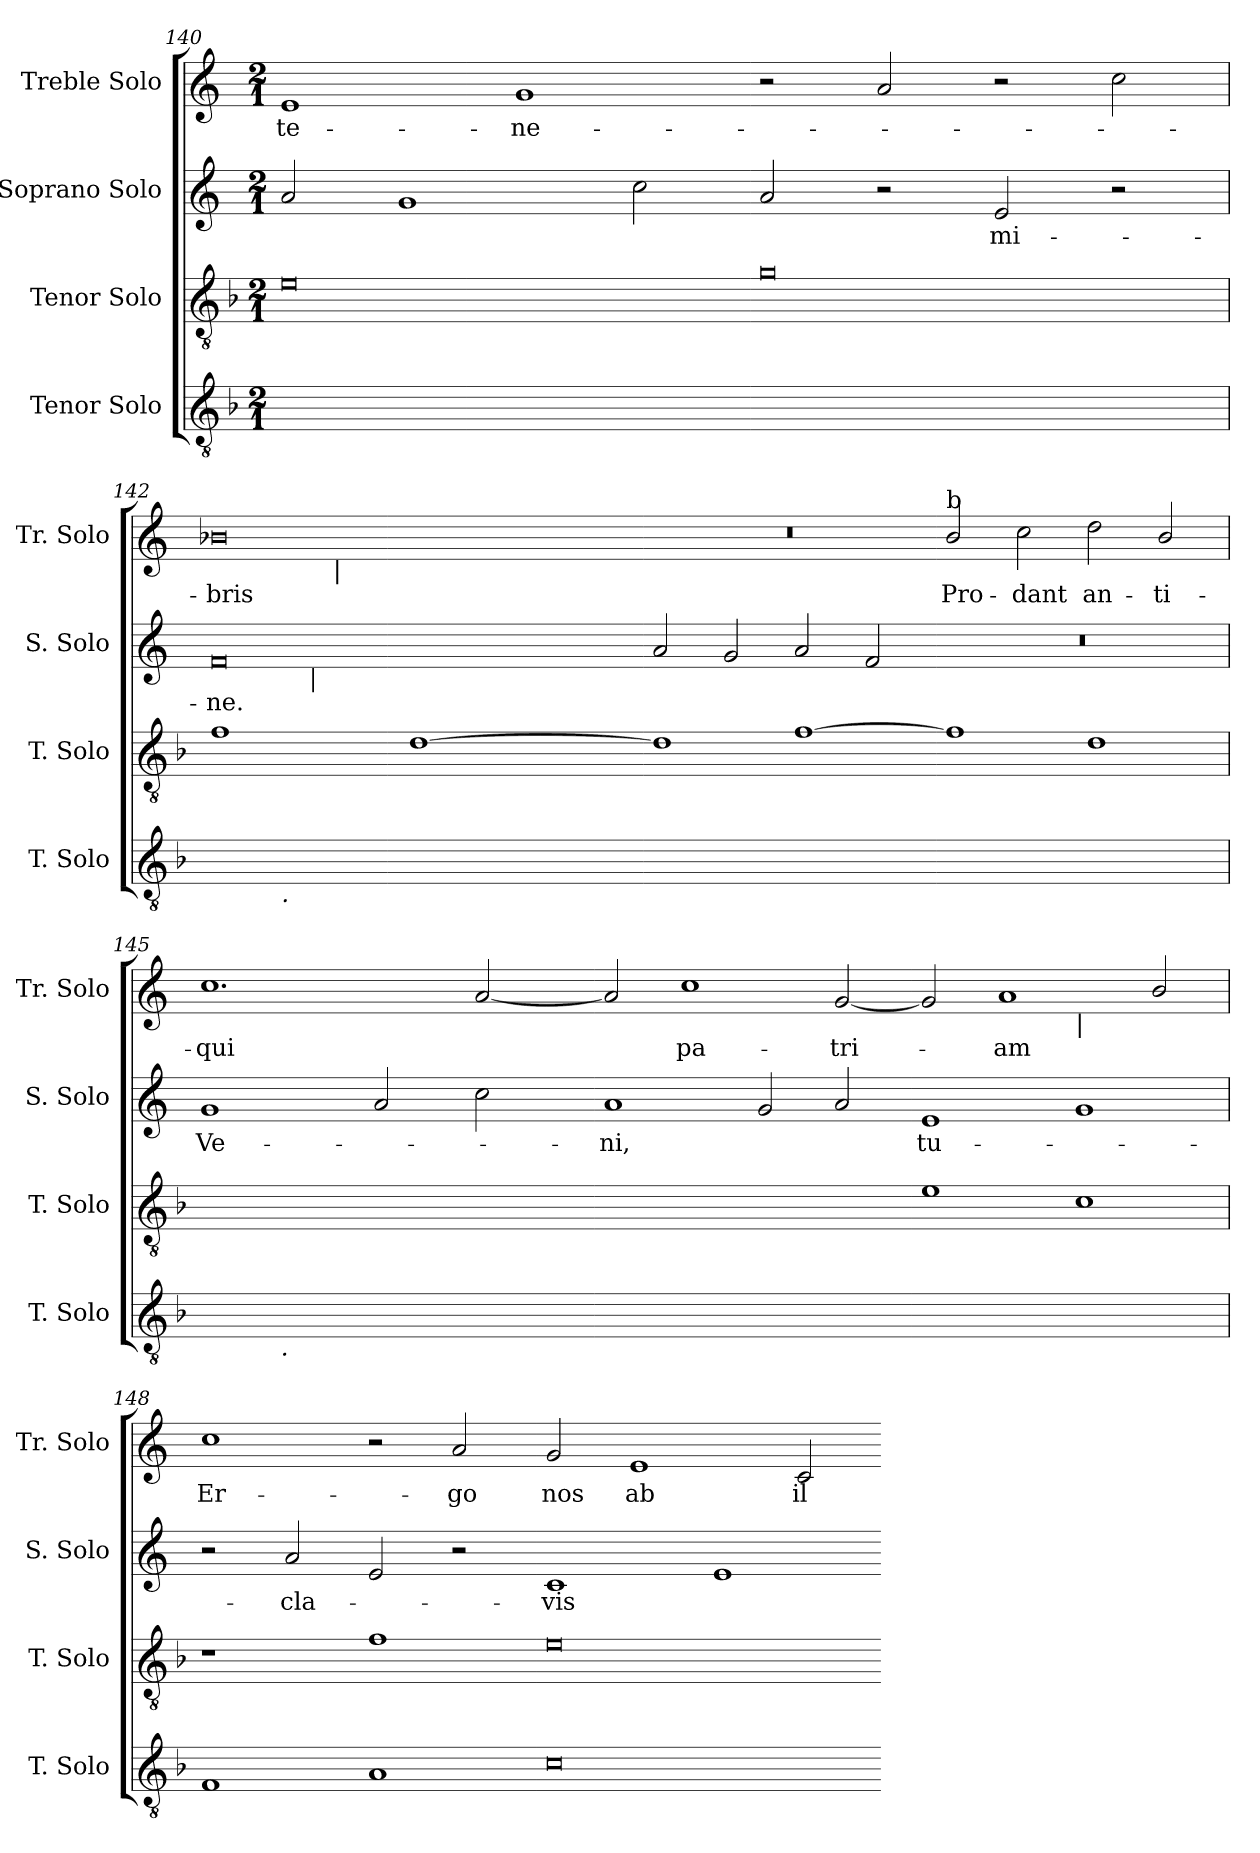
**kern	**kern	**kern	**text	**kern	**text
*part4	*part3	*part2	*part2	*part1	*part1
*staff4	*staff3	*staff2	*staff2	*staff1	*staff1
*I"Tenor Solo	*I"Tenor Solo	*I"Soprano Solo	*	*I"Treble Solo	*
*I'T. Solo	*I'T. Solo	*I'S. Solo	*	*I'Tr. Solo	*
*clefGv2	*clefGv2	*clefG2	*	*clefG2	*
*ITrd7c12	*ITrd7c12	*	*	*	*
*k[b-]	*k[b-]	*k[]	*	*k[]	*
*F:	*F:	*C:	*	*C:	*
*M2/1	*M2/1	*M2/1	*	*M2/1	*
=140	=140	=140	=140	=140	=140
!	!	!	!	!	!LO:LY:b:color=#000000
[>0Ciyy	0Ei	2ai/	.	1ei	te-
.	.	1gi	.	.	.
!	!	!	!	!	!LO:LY:b:color=#000000
.	.	.	.	1gi	-ne-
.	.	2cci\	.	.	.
=141-	=141-	=141-	=141-	=141-	=141-
0Ciyy]	0Gi	2ai/	.	2r	.
.	.	2r	.	2ai/	.
!	!	!	!LO:LY:b:color=#000000	!	!
.	.	2ei/	-mi-	2r	.
.	.	2r	.	2cci\	.
=142	=142	=142	=142	=142	=142
!	!	!	!LO:LY:b:color=#000000	!	!
!	!	!	!	!LO:TX:a:t=b	!
!	!	!	!	!	!LO:LY:b:color=#000000
*^	*	*^	*	*^	*
[>0Diyy	4ryy	1Fi	0fi	4ryy	-ne.	0b-i	4ryy	-bris
.	32ryy	.	.	8ryy	.	.	8ryy	.
.	64ryy	.	.	.	.	.	.	.
.	512ryy	.	.	.	.	.	.	.
!	!LO:TX:b:i:t=.	!	!	!	!	!	!	!
.	1ryy	.	.	.	.	.	.	.
.	.	.	.	256ryy	.	.	32ryy	.
.	.	.	.	1024ryy	.	.	.	.
!	!	!	!	!LO:TX:b:i:t=|	!	!	!	!
.	.	.	.	1ryy	.	.	.	.
.	.	.	.	.	.	.	64ryy	.
.	.	.	.	.	.	.	256ryy	.
!	!	!	!	!	!	!	!LO:TX:b:i:t=|	!
.	.	.	.	.	.	.	1ryy	.
.	.	[>1Di	.	.	.	.	.	.
.	2ryy	.	.	.	.	.	.	.
.	.	.	.	2ryy	.	.	.	.
.	.	.	.	.	.	.	2ryy	.
.	8ryy	.	.	.	.	.	.	.
.	.	.	.	16ryy	.	.	.	.
.	16ryy	.	.	.	.	.	.	.
.	.	.	.	.	.	.	16ryy	.
.	.	.	.	32ryy	.	.	.	.
.	.	.	.	64ryy	.	.	.	.
.	128..ryy	.	.	.	.	.	.	.
.	.	.	.	.	.	.	128.ryy	.
.	.	.	.	128ryy	.	.	.	.
.	.	.	.	512.ryy	.	.	.	.
=143-	=143-	=143-	=143-	=143-	=143-	=143-	=143-	=143-
!	!	!	!	!	!	!LO:N:vis=1	!	!
*	*	*	*v	*v	*	*	*	*
*v	*v	*	*	*	*v	*v	*
0Diyy_>	1Di]	2ai/	.	0r	.
.	.	2gi/	.	.	.
.	[>1Fi	2ai/	.	.	.
.	.	2fi/	.	.	.
=144-	=144-	=144-	=144-	=144-	=144-
!	!	!LO:N:vis=1	!	!	!
!	!	!	!	!LO:TX:a:t=b	!
!	!	!	!	!	!LO:LY:b:color=#000000
0Diyy]	1Fi]	0r	.	2b-i/	Pro-
!	!	!	!	!	!LO:LY:b:color=#000000
.	.	.	.	2cci\	-dant
!	!	!	!	!	!LO:LY:b:color=#000000
.	1Di	.	.	2ddi\	an-
!	!	!	!	!	!LO:LY:b:color=#000000
.	.	.	.	2b-i/	-ti-
!!LO:PB:g=z
=145	=145	=145	=145	=145	=145
!	!	!	!LO:LY:b:color=#000000	!	!
!	!	!	!	!	!LO:LY:b:color=#000000
*^	*	*	*	*	*
[>0Ciyy	4ryy	[>0Eiyy	1gi	Ve-	1.cci	-qui
.	32ryy	.	.	.	.	.
.	64ryy	.	.	.	.	.
.	256..ryy	.	.	.	.	.
!	!LO:TX:b:i:t=.	!	!	!	!	!
.	1ryy	.	.	.	.	.
.	.	.	2ai/	.	.	.
.	2ryy	.	.	.	.	.
.	.	.	2cci\	.	[<2ai/	.
.	8ryy	.	.	.	.	.
.	16ryy	.	.	.	.	.
.	128ryy	.	.	.	.	.
.	1024ryy	.	.	.	.	.
*v	*v	*	*	*	*	*
=146-	=146-	=146-	=146-	=146-	=146-
*^	*	*	*	*	*
!	!	!	!	!LO:LY:b:color=#000000	!	!
*v	*v	*	*	*	*	*
0Ciyy_>	0Eiyy]	1ai	-ni,	2ai/]	.
!	!	!	!	!	!LO:LY:b:color=#000000
.	.	.	.	1cci	pa-
.	.	2gi/	.	.	.
!	!	!	!	!	!LO:LY:b:color=#000000
.	.	2ai/	.	[<2gi/	-tri-
=147-	=147-	=147-	=147-	=147-	=147-
!	!	!	!LO:LY:b:color=#000000	!	!
*	*	*	*	*^	*
0Ciyy]	1Ei	1ei	tu-	2gi/]	1ryy	.
!	!	!	!	!	!	!LO:LY:b:color=#000000
.	.	.	.	1ai	.	-am
!	!	!	!	!	!LO:TX:b:i:t=|	!
.	1Ci	1gi	.	.	1ryy	.
.	.	.	.	2bi/	.	.
*	*	*	*	*v	*v	*
=148	=148	=148	=148	=148	=148
*	*	*	*	*^	*
!	!	!	!	!	!	!LO:LY:b:color=#000000
*	*	*	*	*v	*v	*
1FFi	1r	2r	.	1cci	Er-
!	!	!	!LO:LY:b:color=#000000	!	!
.	.	2ai/	-cla-	.	.
1AAi	1Fi	2ei/	.	2r	.
!	!	!	!	!	!LO:LY:b:color=#000000
.	.	2r	.	2ai/	-go
=149-	=149-	=149-	=149-	=149-	=149-
!	!	!	!LO:LY:b:color=#000000	!	!
!	!	!	!	!	!LO:LY:b:color=#000000
0Ci	0Ei	1ci	-vis	2gi/	nos
!	!	!	!	!	!LO:LY:b:color=#000000
.	.	.	.	1ei	ab
.	.	1ei	.	.	.
!	!	!	!	!	!LO:LY:b:color=#000000
.	.	.	.	2ci/	il-
=-	=-	=-	=-	=-	=-
*-	*-	*-	*-	*-	*-
